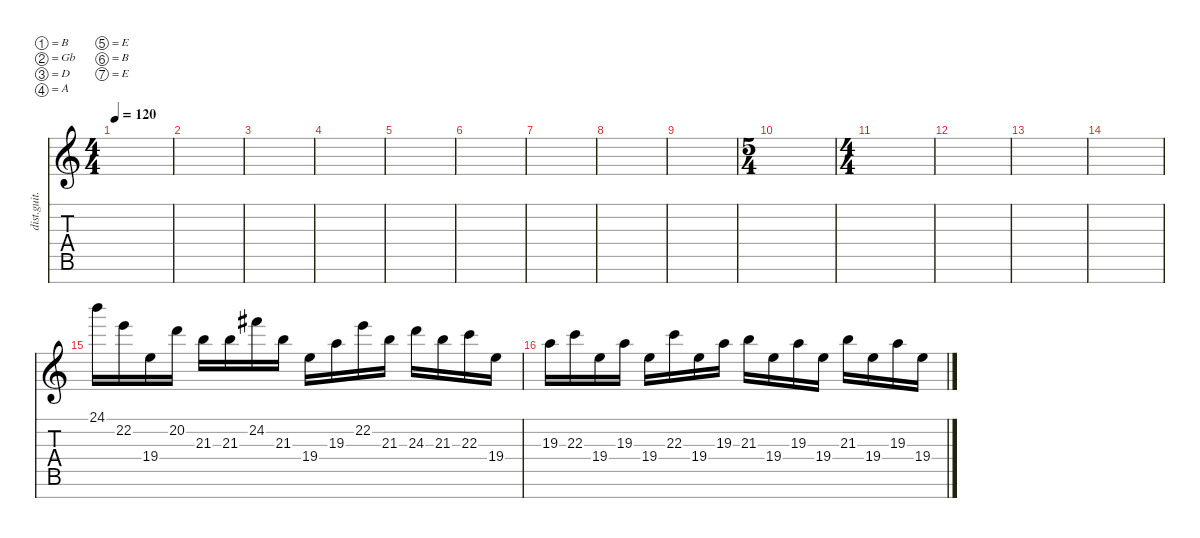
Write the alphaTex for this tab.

\defaultSystemsLayout 4
\hideDynamics
\bracketExtendMode nobrackets
\otherSystemsTrackNameOrientation horizontal
\track ("lead" "dist.guit.") {instrument distortionguitar}
\staff {score tabs}
\tuning (B3 Gb3 D3 A2 E2 B1 E1)
\ts (4 4)
\tempo 120
\clef g2
\ks c
|
|
|
|
|
|
|
|
|
\ts (5 4)
\beaming (8 6 4)
|
\ts (4 4)
\beaming (8 2 2 2 2)
|
|
|
|
24.1.16{beam Down} 22.2.16{beam Down} 19.4.16{beam Down} 20.2.16{beam Down} 21.3.16{beam Down} 21.3.16{beam Down} 24.2{acc #}.16{beam Down} 21.3.16{beam Down} 19.4.16{beam Down} 19.3.16{beam Down} 22.2.16{beam Down} 21.3.16{beam Down} 24.3.16{beam Down} 21.3.16{beam Down} 22.3.16{beam Down} 19.4.16{beam Down} |
19.3.16{beam Down} 22.3.16{beam Down} 19.4.16{beam Down} 19.3.16{beam Down} 19.4.16{beam Down} 22.3.16{beam Down} 19.4.16{beam Down} 19.3.16{beam Down} 21.3.16{beam Down} 19.4.16{beam Down} 19.3.16{beam Down} 19.4.16{beam Down} 21.3.16{beam Down} 19.4.16{beam Down} 19.3.16{beam Down} 19.4.16{beam Down}
